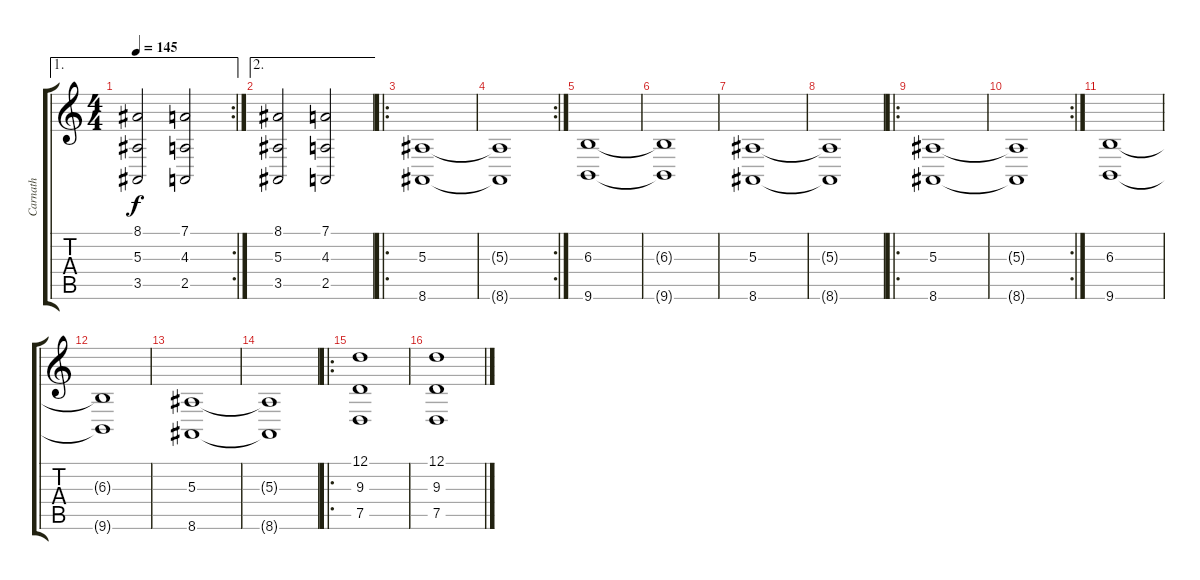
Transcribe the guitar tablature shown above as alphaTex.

\track ("Carnath" "Carnath") {instrument stringensemble1}
\staff {score tabs}
\tuning (D4 A3 F3 C3 G2 D2) {hide}
\ae 1
\rc 2
\ts (4 4)
\tempo 145
\clef g2
\ks c
(8.1 5.3 3.5).2{dy f} (7.1 4.3 2.5).2 |
\ae 2
(8.1 5.3 3.5).2 (7.1 4.3 2.5).2 |
\ro
(5.3 8.6).1 |
\rc 2
(5.3{t} 8.6{t}).1 |
(6.3 9.6).1 |
(6.3{t} 9.6{t}).1 |
(5.3 8.6).1 |
(5.3{t} 8.6{t}).1 |
\ro
(5.3 8.6).1 |
\rc 2
(5.3{t} 8.6{t}).1 |
(6.3 9.6).1 |
(6.3{t} 9.6{t}).1 |
(5.3 8.6).1 |
(5.3{t} 8.6{t}).1 |
\ro
(12.1 9.3 7.5).1 |
(12.1 9.3 7.5).1
